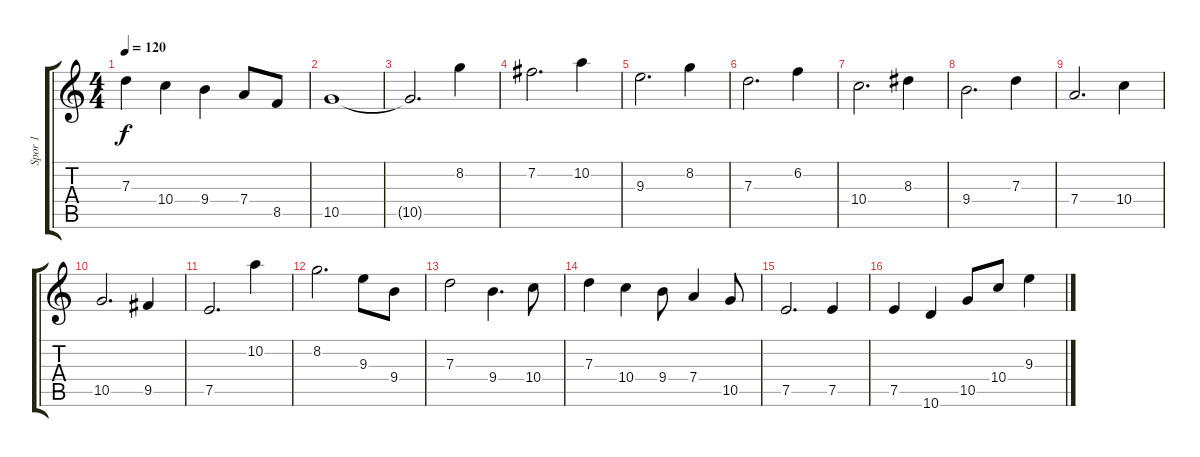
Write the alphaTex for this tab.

\track ("Spor 1" "Spor 1") {instrument acousticguitarsteel}
\staff {score tabs}
\tuning (E4 B3 G3 D3 A2 E2) {hide}
\ts (4 4)
\tempo 120
\clef g2
\ks c
7.3.4{dy f} 10.4.4 9.4.4 7.4.8 8.5.8 |
10.5.1 |
10.5{t}.2{d} 8.2.4 |
7.2.2{d} 10.2.4 |
9.3.2{d} 8.2.4 |
7.3.2{d} 6.2.4 |
10.4.2{d} 8.3.4 |
9.4.2{d} 7.3.4 |
7.4.2{d} 10.4.4 |
10.5.2{d} 9.5.4 |
7.5.2{d} 10.2.4 |
8.2.2{d} 9.3.8 9.4.8 |
7.3.2 9.4.4{d} 10.4.8 |
7.3.4 10.4.4 9.4.8 7.4.4 10.5.8 |
7.5.2{d} 7.5.4 |
7.5.4 10.6.4 10.5.8 10.4.8 9.3.4
